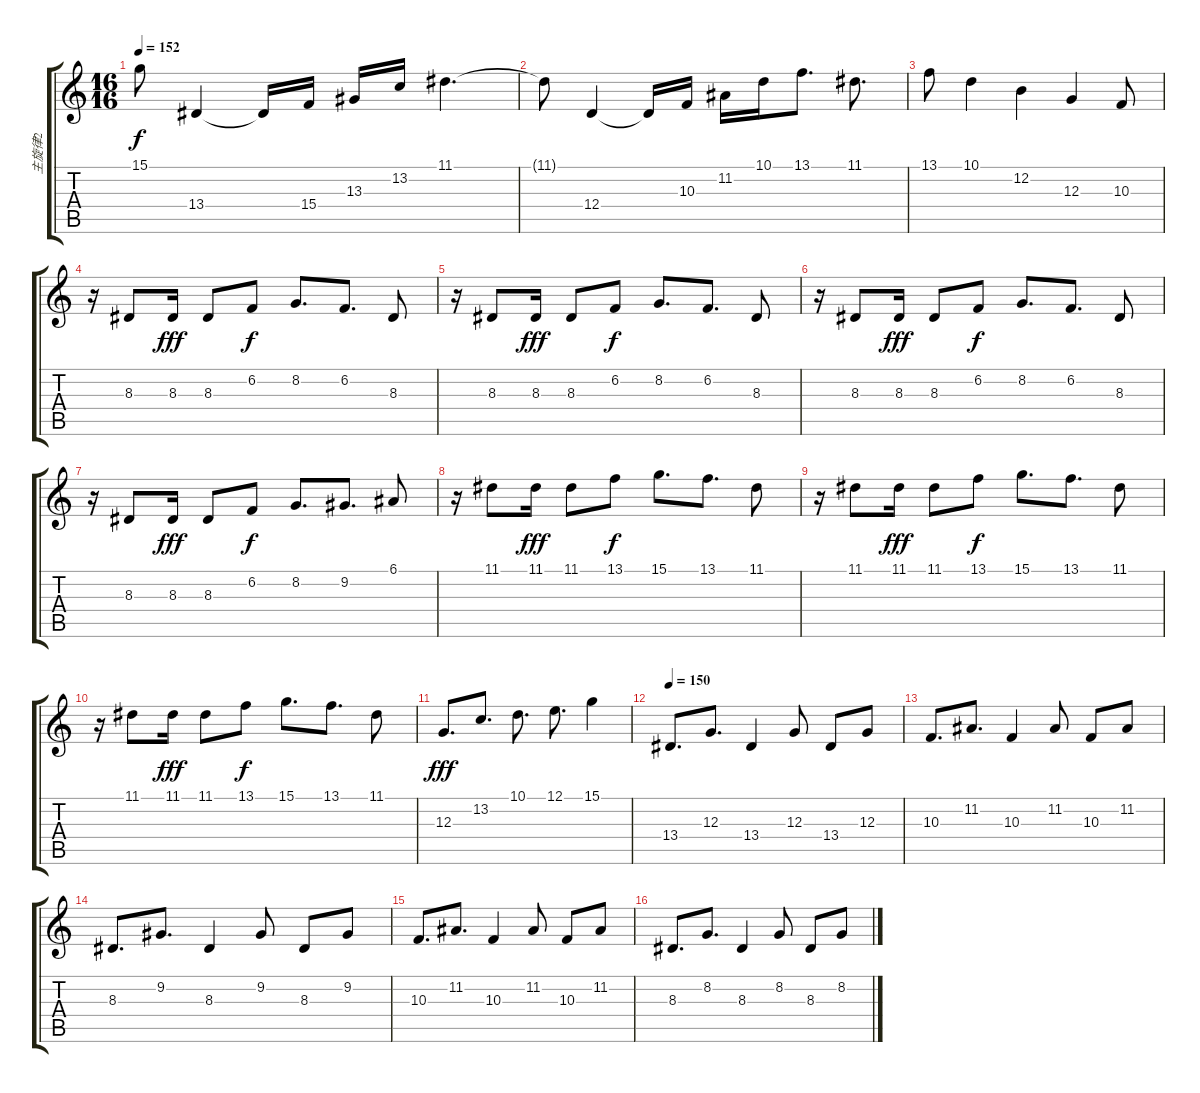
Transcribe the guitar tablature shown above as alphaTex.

\track ("主旋律2" "主旋律2") {instrument stringensemble1}
\staff {score tabs}
\tuning (E4 B3 G3 D3 A2 E2) {hide}
\ts (16 16)
\tempo 152
\clef g2
\ks c
15.1{t}.8{dy f} 13.4.4 13.4{t}.16 15.4.16 13.3.16 13.2.16 11.1.4{d} |
11.1{t}.8 12.4.4 12.4{t}.16 10.3.16 11.2.16 10.1.16 13.1.8{d} 11.1.8{d} |
13.1.8 10.1.4 12.2.4 12.3.4 10.3.8 |
r.16 8.3.8 8.3.16{dy fff} 8.3.8 6.2.8{dy f} 8.2.8{d} 6.2.8{d} 8.3.8 |
r.16 8.3.8 8.3.16{dy fff} 8.3.8 6.2.8{dy f} 8.2.8{d} 6.2.8{d} 8.3.8 |
r.16 8.3.8 8.3.16{dy fff} 8.3.8 6.2.8{dy f} 8.2.8{d} 6.2.8{d} 8.3.8 |
r.16 8.3.8 8.3.16{dy fff} 8.3.8 6.2.8{dy f} 8.2.8{d} 9.2.8{d} 6.1.8 |
r.16 11.1.8 11.1.16{dy fff} 11.1.8 13.1.8{dy f} 15.1.8{d} 13.1.8{d} 11.1.8 |
r.16 11.1.8 11.1.16{dy fff} 11.1.8 13.1.8{dy f} 15.1.8{d} 13.1.8{d} 11.1.8 |
r.16 11.1.8 11.1.16{dy fff} 11.1.8 13.1.8{dy f} 15.1.8{d} 13.1.8{d} 11.1.8 |
12.3.8{d dy fff} 13.2.8{d} 10.1.8{d} 12.1.8{d} 15.1.4 |
\tempo 150
13.4.8{d} 12.3.8{d} 13.4.4 12.3.8 13.4.8 12.3.8 |
10.3.8{d} 11.2.8{d} 10.3.4 11.2.8 10.3.8 11.2.8 |
8.3.8{d} 9.2.8{d} 8.3.4 9.2.8 8.3.8 9.2.8 |
10.3.8{d} 11.2.8{d} 10.3.4 11.2.8 10.3.8 11.2.8 |
8.3.8{d} 8.2.8{d} 8.3.4 8.2.8 8.3.8 8.2.8
